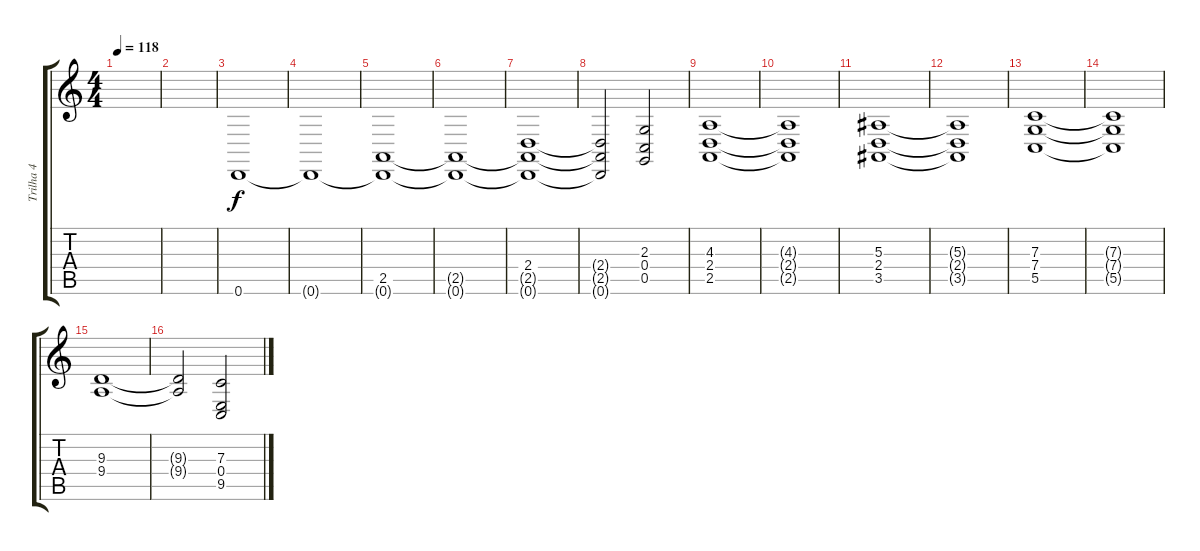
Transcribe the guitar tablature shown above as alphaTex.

\track ("Trilha 4" "Trilha 4") {instrument synthstrings2}
\staff {score tabs}
\tuning (D4 A3 F3 C3 G2 D2) {hide}
\ts (4 4)
\tempo 118
\clef g2
\ks c
|
|
0.6.1 |
0.6{t}.1 |
(2.5 0.6{t}).1 |
(2.5{t} 0.6{t}).1 |
(2.4 2.5{t} 0.6{t}).1 |
(2.4{t} 2.5{t} 0.6{t}).2 (2.3 0.4 0.5).2 |
(4.3 2.4 2.5).1 |
(4.3{t} 2.4{t} 2.5{t}).1 |
(5.3 2.4 3.5).1 |
(5.3{t} 2.4{t} 3.5{t}).1 |
(7.3 7.4 5.5).1 |
(7.3{t} 7.4{t} 5.5{t}).1 |
(9.3 9.4).1 |
(9.3{t} 9.4{t}).2 (7.3 0.4 9.5).2
